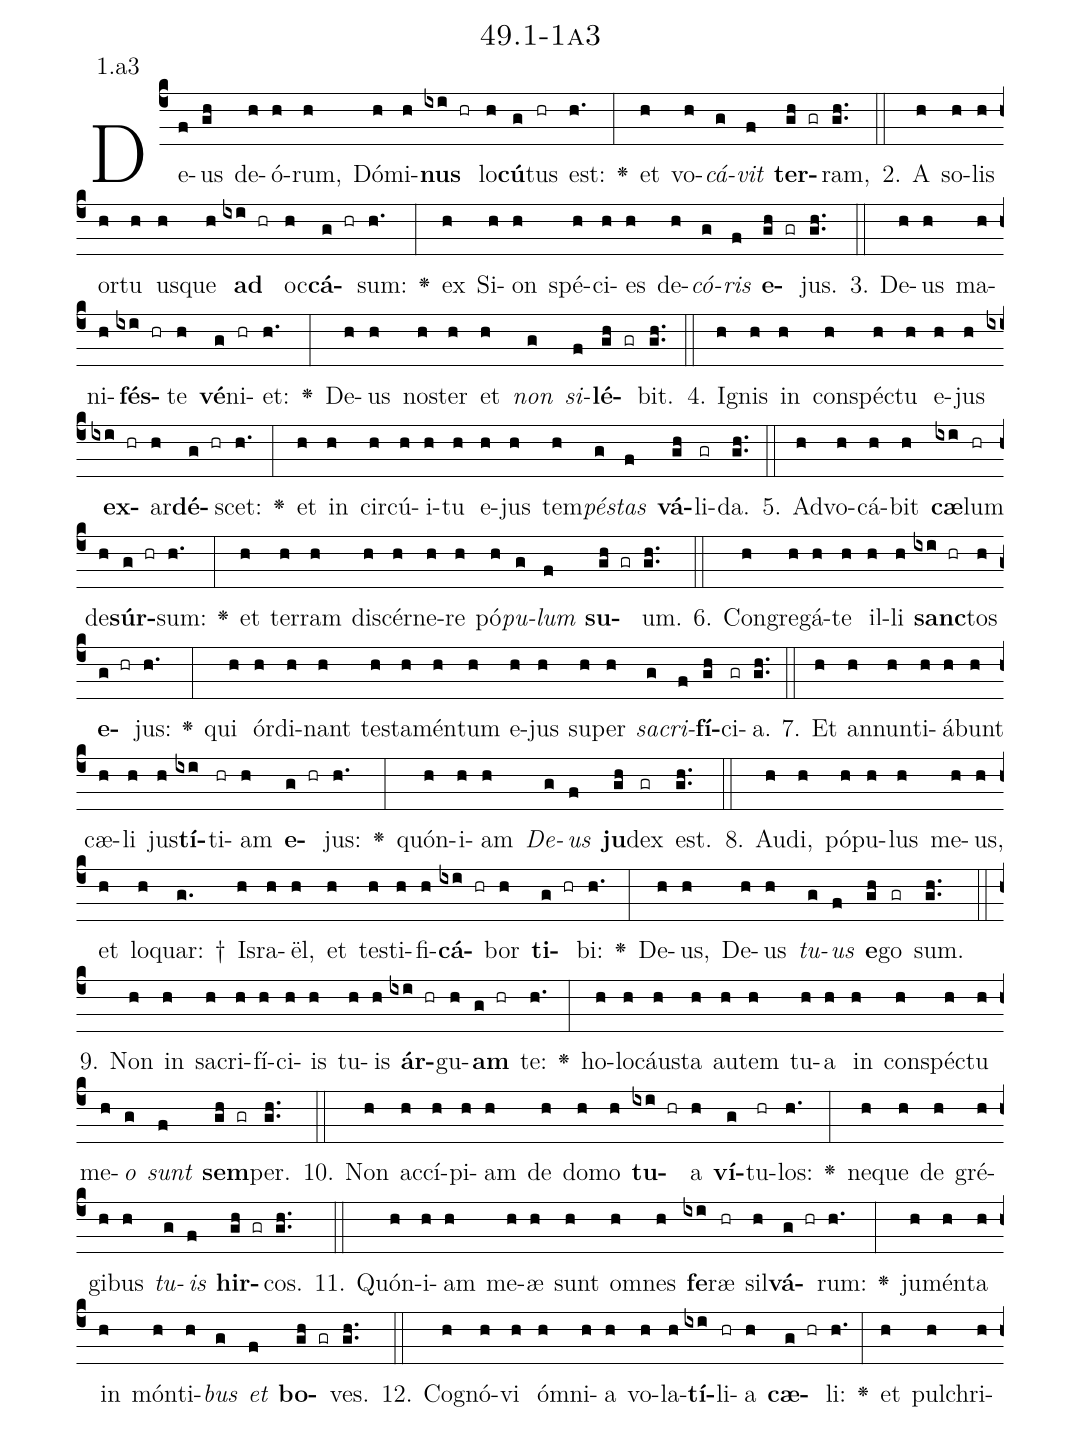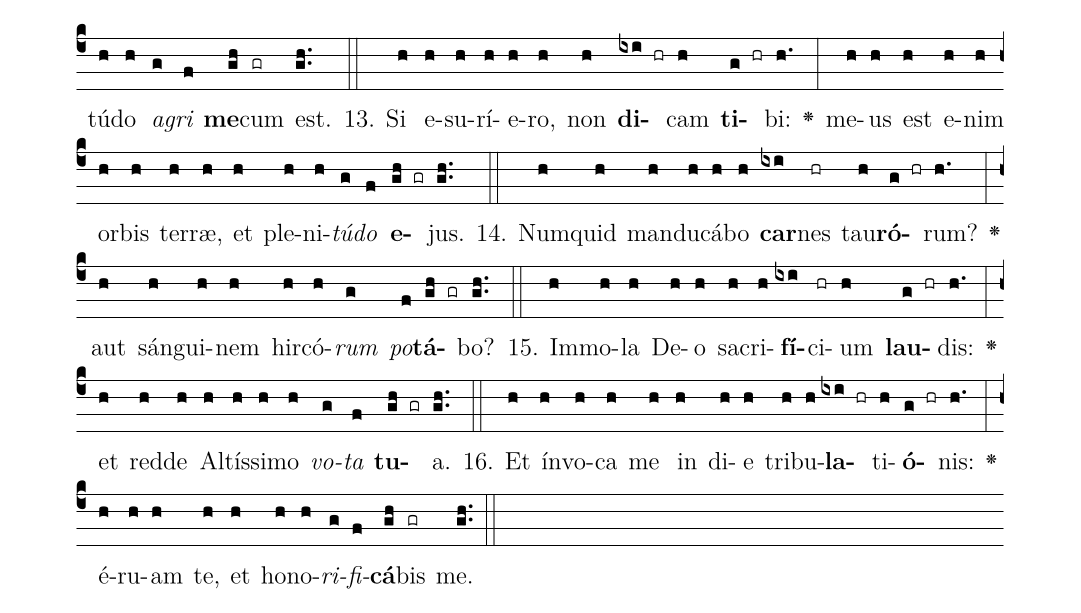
name: 49.1-1a3;
annotation: 1.a3;
%%
(c4)De(f)us(gh) de(h)ó(h)rum,(h) Dó(h)mi(h)<b>nus</b>(ixi hr) lo(h)<b>cú</b>(g)tus(hr) est:(h.) <v>\greheightstar</v>(:) et(h) vo(h)<i>cá</i>(g)<i>vit</i>(f) <b>ter</b>(gh gr)ram,(gh..) (::)
2. A(h) so(h)lis(h) or(h)tu(h) us(h)que(h) <b>ad</b>(ixi hr) oc(h)<b>cá</b>(g hr)sum:(h.) <v>\greheightstar</v>(:) ex(h) Si(h)on(h) spé(h)ci(h)es(h) de(h)<i>có</i>(g)<i>ris</i>(f) <b>e</b>(gh gr)jus.(gh..) (::)
3. De(h)us(h) ma(h)ni(h)<b>fés</b>(ixi hr)te(h) <b>vé</b>(g)ni(hr)et:(h.) <v>\greheightstar</v>(:) De(h)us(h) nos(h)ter(h) et(h) <i>non</i>(g) <i>si</i>(f)<b>lé</b>(gh gr)bit.(gh..) (::)
4. I(h)gnis(h) in(h) con(h)spéc(h)tu(h) e(h)jus(h) <b>ex</b>(ixi hr)ar(h)<b>dé</b>(g hr)scet:(h.) <v>\greheightstar</v>(:) et(h) in(h) cir(h)cú(h)i(h)tu(h) e(h)jus(h) tem(h)<i>pés</i>(g)<i>tas</i>(f) <b>vá</b>(gh)li(gr)da.(gh..) (::)
5. Ad(h)vo(h)cá(h)bit(h) <b>cæ</b>(ixi)lum(hr) de(h)<b>súr</b>(g hr)sum:(h.) <v>\greheightstar</v>(:) et(h) ter(h)ram(h) di(h)scér(h)ne(h)re(h) pó(h)<i>pu</i>(g)<i>lum</i>(f) <b>su</b>(gh gr)um.(gh..) (::)
6. Con(h)gre(h)gá(h)te(h) il(h)li(h) <b>sanc</b>(ixi hr)tos(h) <b>e</b>(g hr)jus:(h.) <v>\greheightstar</v>(:) qui(h) ór(h)di(h)nant(h) tes(h)ta(h)mén(h)tum(h) e(h)jus(h) su(h)per(h) <i>sa</i>(g)<i>cri</i>(f)<b>fí</b>(gh)ci(gr)a.(gh..) (::)
7. Et(h) an(h)nun(h)ti(h)á(h)bunt(h) cæ(h)li(h) jus(h)<b>tí</b>(ixi)ti(hr)am(h) <b>e</b>(g hr)jus:(h.) <v>\greheightstar</v>(:) quón(h)i(h)am(h) <i>De</i>(g)<i>us</i>(f) <b>ju</b>(gh)dex(gr) est.(gh..) (::)
8. Au(h)di,(h) pó(h)pu(h)lus(h) me(h)us,(h) et(h) lo(h)quar: †(g.) Is(h)ra(h)ël,(h) et(h) tes(h)ti(h)fi(h)<b>cá</b>(ixi hr)bor(h) <b>ti</b>(g hr)bi:(h.) <v>\greheightstar</v>(:) De(h)us,(h) De(h)us(h) <i>tu</i>(g)<i>us</i>(f) <b>e</b>(gh)go(gr) sum.(gh..) (::)
9. Non(h) in(h) sa(h)cri(h)fí(h)ci(h)is(h) tu(h)is(h) <b>ár</b>(ixi hr)gu(h)<b>am</b>(g hr) te:(h.) <v>\greheightstar</v>(:) ho(h)lo(h)cáus(h)ta(h) au(h)tem(h) tu(h)a(h) in(h) con(h)spéc(h)tu(h) me(h)<i>o</i>(g) <i>sunt</i>(f) <b>sem</b>(gh gr)per.(gh..) (::)
10. Non(h) ac(h)cí(h)pi(h)am(h) de(h) do(h)mo(h) <b>tu</b>(ixi hr)a(h) <b>ví</b>(g)tu(hr)los:(h.) <v>\greheightstar</v>(:) ne(h)que(h) de(h) gré(h)gi(h)bus(h) <i>tu</i>(g)<i>is</i>(f) <b>hir</b>(gh gr)cos.(gh..) (::)
11. Quón(h)i(h)am(h) me(h)æ(h) sunt(h) om(h)nes(h) <b>fe</b>(ixi)ræ(hr) sil(h)<b>vá</b>(g hr)rum:(h.) <v>\greheightstar</v>(:) ju(h)mén(h)ta(h) in(h) món(h)ti(h)<i>bus</i>(g) <i>et</i>(f) <b>bo</b>(gh gr)ves.(gh..) (::)
12. Co(h)gnó(h)vi(h) óm(h)ni(h)a(h) vo(h)la(h)<b>tí</b>(ixi)li(hr)a(h) <b>cæ</b>(g hr)li:(h.) <v>\greheightstar</v>(:) et(h) pul(h)chri(h)tú(h)do(h) <i>a</i>(g)<i>gri</i>(f) <b>me</b>(gh)cum(gr) est.(gh..) (::)
13. Si(h) e(h)su(h)rí(h)e(h)ro,(h) non(h) <b>di</b>(ixi hr)cam(h) <b>ti</b>(g hr)bi:(h.) <v>\greheightstar</v>(:) me(h)us(h) est(h) e(h)nim(h) or(h)bis(h) ter(h)ræ,(h) et(h) ple(h)ni(h)<i>tú</i>(g)<i>do</i>(f) <b>e</b>(gh gr)jus.(gh..) (::)
14. Num(h)quid(h) man(h)du(h)cá(h)bo(h) <b>car</b>(ixi)nes(hr) tau(h)<b>ró</b>(g hr)rum?(h.) <v>\greheightstar</v>(:) aut(h) sán(h)gui(h)nem(h) hir(h)có(h)<i>rum</i>(g) <i>po</i>(f)<b>tá</b>(gh gr)bo?(gh..) (::)
15. Im(h)mo(h)la(h) De(h)o(h) sa(h)cri(h)<b>fí</b>(ixi)ci(hr)um(h) <b>lau</b>(g hr)dis:(h.) <v>\greheightstar</v>(:) et(h) red(h)de(h) Al(h)tís(h)si(h)mo(h) <i>vo</i>(g)<i>ta</i>(f) <b>tu</b>(gh gr)a.(gh..) (::)
16. Et(h) ín(h)vo(h)ca(h) me(h) in(h) di(h)e(h) tri(h)bu(h)<b>la</b>(ixi hr)ti(h)<b>ó</b>(g hr)nis:(h.) <v>\greheightstar</v>(:) é(h)ru(h)am(h) te,(h) et(h) ho(h)no(h)<i>ri</i>(g)<i>fi</i>(f)<b>cá</b>(gh)bis(gr) me.(gh..) (::)
